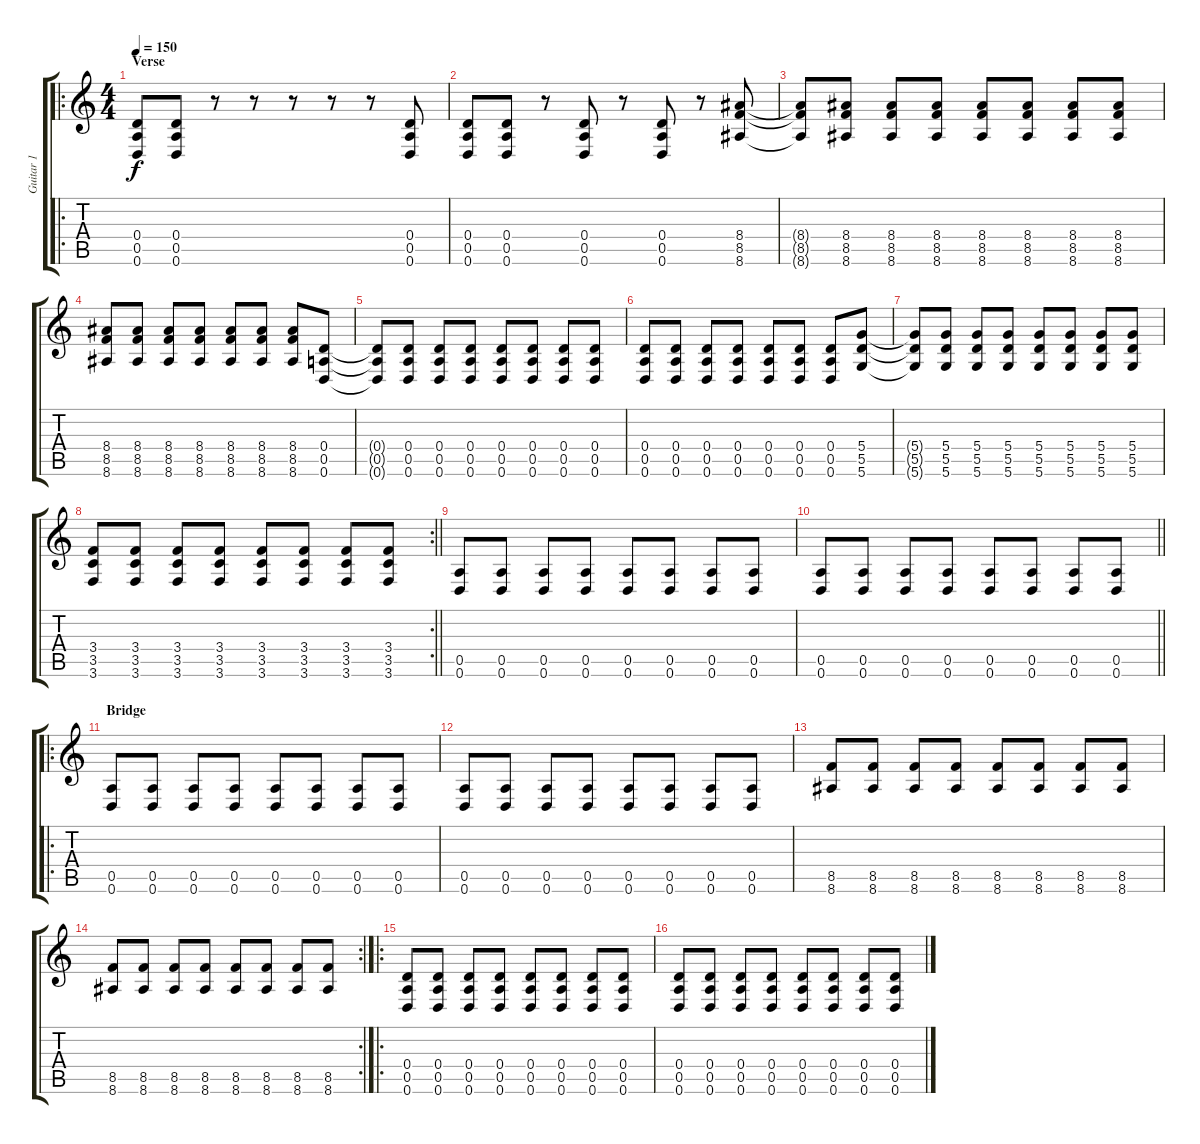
\track ("Guitar 1" "Guitar 1") {instrument distortionguitar}
\staff {score tabs}
\tuning (E4 B3 G3 D3 A2 D2) {hide}
\ro
\ts (4 4)
\section ("" "Verse")
\tempo 150
\clef g2
\ks c
(0.4 0.5 0.6).8{dy f} (0.4 0.5 0.6).8 r.8 r.8 r.8 r.8 r.8 (0.4 0.5 0.6).8 |
(0.4 0.5 0.6).8 (0.4 0.5 0.6).8 r.8 (0.4 0.5 0.6).8 r.8 (0.4 0.5 0.6).8 r.8 (8.4 8.5 8.6).8 |
(8.4{t} 8.5{t} 8.6{t}).8 (8.4 8.5 8.6).8 (8.4 8.5 8.6).8 (8.4 8.5 8.6).8 (8.4 8.5 8.6).8 (8.4 8.5 8.6).8 (8.4 8.5 8.6).8 (8.4 8.5 8.6).8 |
(8.4 8.5 8.6).8 (8.4 8.5 8.6).8 (8.4 8.5 8.6).8 (8.4 8.5 8.6).8 (8.4 8.5 8.6).8 (8.4 8.5 8.6).8 (8.4 8.5 8.6).8 (0.4 0.5 0.6).8 |
(0.4{t} 0.5{t} 0.6{t}).8 (0.4 0.5 0.6).8 (0.4 0.5 0.6).8 (0.4 0.5 0.6).8 (0.4 0.5 0.6).8 (0.4 0.5 0.6).8 (0.4 0.5 0.6).8 (0.4 0.5 0.6).8 |
(0.4 0.5 0.6).8 (0.4 0.5 0.6).8 (0.4 0.5 0.6).8 (0.4 0.5 0.6).8 (0.4 0.5 0.6).8 (0.4 0.5 0.6).8 (0.4 0.5 0.6).8 (5.4 5.5 5.6).8 |
(5.4{t} 5.5{t} 5.6{t}).8 (5.4 5.5 5.6).8 (5.4 5.5 5.6).8 (5.4 5.5 5.6).8 (5.4 5.5 5.6).8 (5.4 5.5 5.6).8 (5.4 5.5 5.6).8 (5.4 5.5 5.6).8 |
\rc 2
\barLineRight lightlight
(3.4 3.5 3.6).8 (3.4 3.5 3.6).8 (3.4 3.5 3.6).8 (3.4 3.5 3.6).8 (3.4 3.5 3.6).8 (3.4 3.5 3.6).8 (3.4 3.5 3.6).8 (3.4 3.5 3.6).8 |
(0.5 0.6).8 (0.5 0.6).8 (0.5 0.6).8 (0.5 0.6).8 (0.5 0.6).8 (0.5 0.6).8 (0.5 0.6).8 (0.5 0.6).8 |
\barLineRight lightlight
(0.5 0.6).8 (0.5 0.6).8 (0.5 0.6).8 (0.5 0.6).8 (0.5 0.6).8 (0.5 0.6).8 (0.5 0.6).8 (0.5 0.6).8 |
\ro
\section ("" "Bridge")
(0.5 0.6).8 (0.5 0.6).8 (0.5 0.6).8 (0.5 0.6).8 (0.5 0.6).8 (0.5 0.6).8 (0.5 0.6).8 (0.5 0.6).8 |
(0.5 0.6).8 (0.5 0.6).8 (0.5 0.6).8 (0.5 0.6).8 (0.5 0.6).8 (0.5 0.6).8 (0.5 0.6).8 (0.5 0.6).8 |
(8.5 8.6).8 (8.5 8.6).8 (8.5 8.6).8 (8.5 8.6).8 (8.5 8.6).8 (8.5 8.6).8 (8.5 8.6).8 (8.5 8.6).8 |
\rc 2
(8.5 8.6).8 (8.5 8.6).8 (8.5 8.6).8 (8.5 8.6).8 (8.5 8.6).8 (8.5 8.6).8 (8.5 8.6).8 (8.5 8.6).8 |
\ro
(0.4 0.5 0.6).8 (0.4 0.5 0.6).8 (0.4 0.5 0.6).8 (0.4 0.5 0.6).8 (0.4 0.5 0.6).8 (0.4 0.5 0.6).8 (0.4 0.5 0.6).8 (0.4 0.5 0.6).8 |
(0.4 0.5 0.6).8 (0.4 0.5 0.6).8 (0.4 0.5 0.6).8 (0.4 0.5 0.6).8 (0.4 0.5 0.6).8 (0.4 0.5 0.6).8 (0.4 0.5 0.6).8 (0.4 0.5 0.6).8
